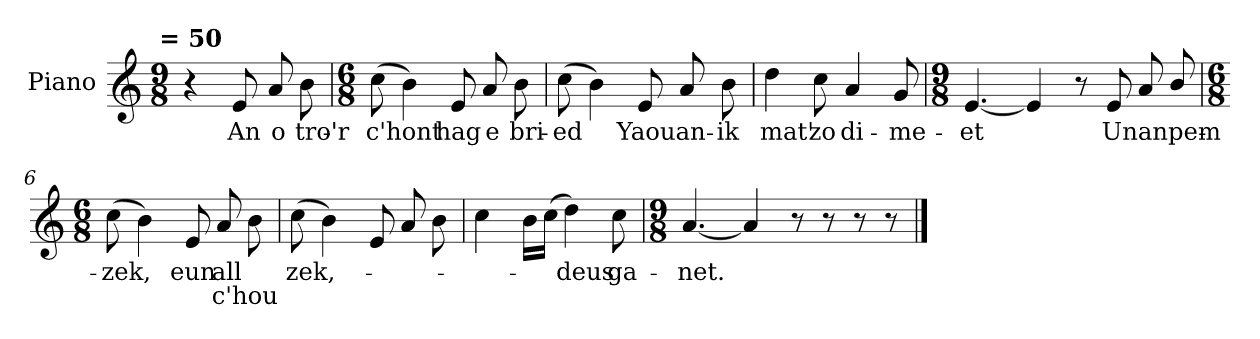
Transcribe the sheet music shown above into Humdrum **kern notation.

**kern	**text	**text
*part1	*part1	*part1
*staff1	*staff1	*staff1
*I"Piano	*	*
*I'Pno	*	*
*clefG2	*	*
*k[]	*	*
!!LO:TX:omd:t= = 50
*M9/8	*	*
*MM75	*	*
=1	=1	=1
*^	*	*
4r	2ryy	.	.
8e/	.	An	.
8a/	.	o-	.
8ryy	8b\	-tro'r	.
*v	*v	*	*
=2	=2	=2
*M6/8	*	*
(>8cc\	c'hont	.
4b\)	.	.
8e/	hag	.
8a/	e	.
8b\	bri-	.
=3	=3	=3
(>8cc\	-ed	.
4b\)	.	.
8e/	Yaouan­-	.
8a/	.	.
8b\	-ik	.
=4	=4	=4
4dd\	mat'	.
8cc\	zo	.
4a/	di-	.
8g/	-me-	.
=5	=5	=5
*M9/8	*	*
[4.e/	-et	.
4e/]	.	.
8r	.	.
8e/	Unanpem-	.
8a/	.	.
8b/	.	.
=6	=6	=6
*M6/8	*	*
(>8cc\	-zek,	.
4b\)	.	.
8e/	eun	.
8a/	all	c'hou
8b\	.	.
=7	=7	=7
(>8cc\	zek,-	.
4b\)	.	.
8e/	.	.
8a/	.	.
8b\	.	.
=8	=8	=8
4cc\	.	.
16b\LL	.	.
(>16cc\JJ	.	.
4dd\)	-deus	.
8cc\	ga-	.
=9	=9	=9
*M9/8	*	*
[4.a/	-net.	.
4a/]	.	.
8r	.	.
8r	.	.
8r	.	.
8r	.	.
==	==	==
*-	*-	*-
